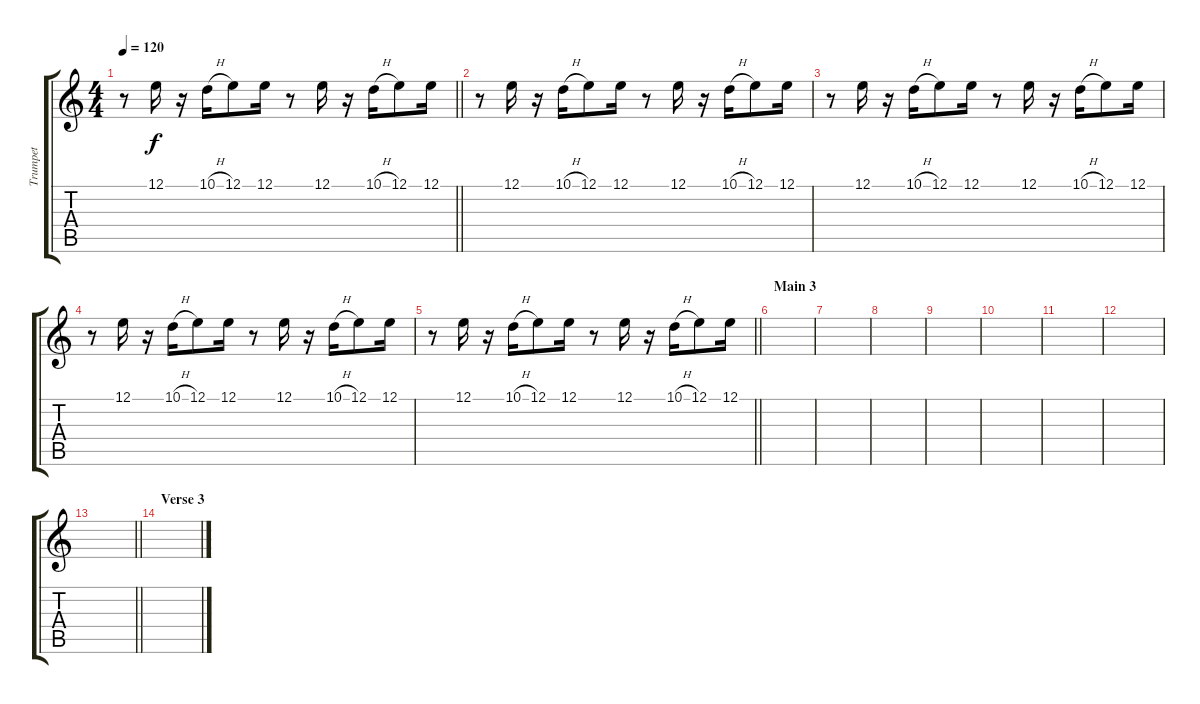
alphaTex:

\track ("Trumpet" "Trumpet") {instrument trumpet}
\staff {score tabs}
\tuning (E4 B3 G3 D3 A2 E2) {hide}
\ts (4 4)
\tempo 120
\clef g2
\barLineRight lightlight
\ks c
r.8{dy f} 12.1.16 r.16 10.1{h}.16 12.1.8 12.1.16 r.8 12.1.16 r.16 10.1{h}.16 12.1.8 12.1.16 |
r.8 12.1.16 r.16 10.1{h}.16 12.1.8 12.1.16 r.8 12.1.16 r.16 10.1{h}.16 12.1.8 12.1.16 |
r.8 12.1.16 r.16 10.1{h}.16 12.1.8 12.1.16 r.8 12.1.16 r.16 10.1{h}.16 12.1.8 12.1.16 |
r.8 12.1.16 r.16 10.1{h}.16 12.1.8 12.1.16 r.8 12.1.16 r.16 10.1{h}.16 12.1.8 12.1.16 |
\barLineRight lightlight
r.8 12.1.16 r.16 10.1{h}.16 12.1.8 12.1.16 r.8 12.1.16 r.16 10.1{h}.16 12.1.8 12.1.16 |
\section ("" "Main 3")
|
|
|
|
|
|
|
\barLineRight lightlight
|
\section ("" "Verse 3")
